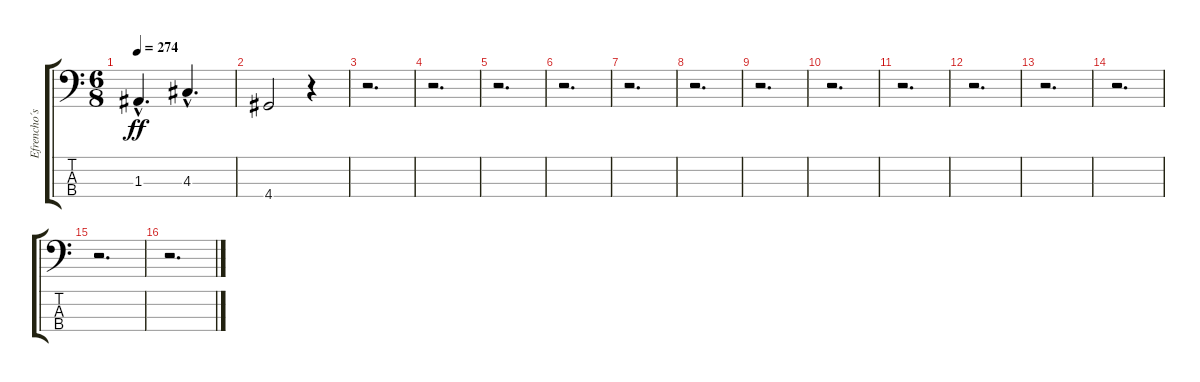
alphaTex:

\track ("Efrencho´s Al Bajo" "Efrencho´s") {instrument acousticbass}
\staff {score tabs}
\tuning (G2 D2 A1 E1) {hide}
\ts (6 8)
\tempo 274
\clef f4
\ks c
1.3{hac}.4{d dy ff} 4.3{hac}.4{d} |
4.4.2 r.4 |
r.2{d} |
r.2{d} |
r.2{d} |
r.2{d} |
r.2{d} |
r.2{d} |
r.2{d} |
r.2{d} |
r.2{d} |
r.2{d} |
r.2{d} |
r.2{d} |
r.2{d} |
r.2{d}
